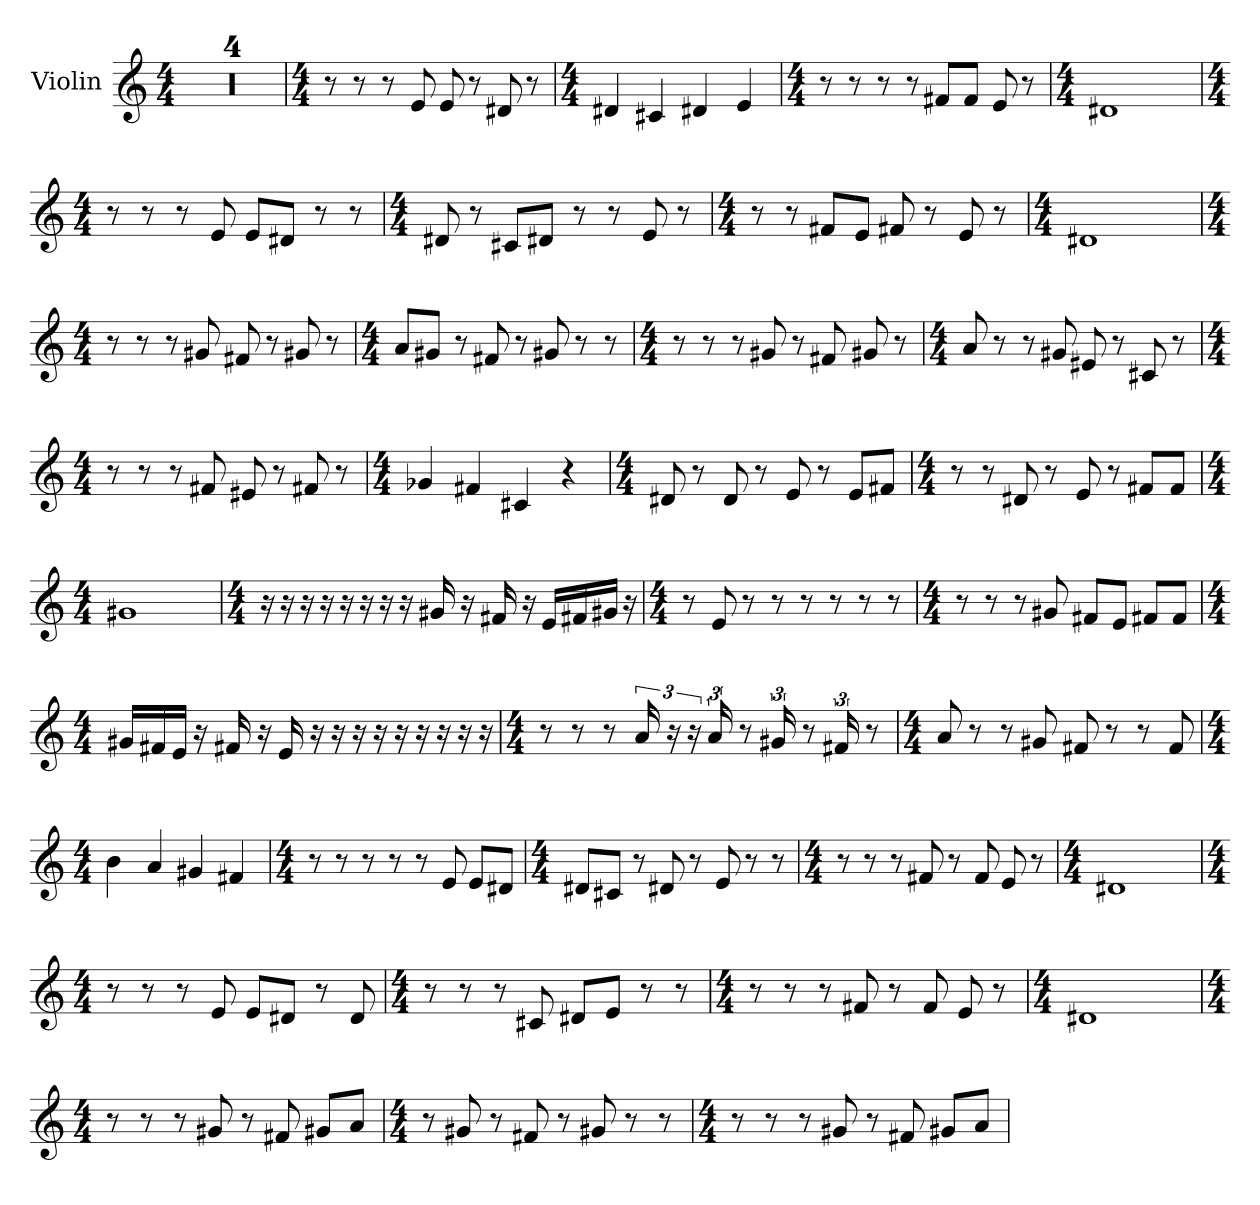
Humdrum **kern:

**kern
*part1
*staff1
*I"Violin
*I'Vln
*M4/4
=
1r
=
*M4/4
1r
=
*M4/4
1r
=
*M4/4
1r
=
*M4/4
8r
8r
8r
8e
8e
8r
8d#X
8r
=
*M4/4
4d#X
4c#X
4d#X
4e
=
*M4/4
8r
8r
8r
8r
8f#XL
8f#J
8e
8r
=
*M4/4
1d#X
=
*M4/4
8r
8r
8r
8e
8eL
8d#XJ
8r
8r
=
*M4/4
8d#X
8r
8c#XL
8d#XJ
8r
8r
8e
8r
=
*M4/4
8r
8r
8f#XL
8eJ
8f#X
8r
8e
8r
=
*M4/4
1d#X
=
*M4/4
8r
8r
8r
8g#X
8f#X
8r
8g#X
8r
=
*M4/4
8aL
8g#XJ
8r
8f#X
8r
8g#X
8r
8r
=
*M4/4
8r
8r
8r
8g#X
8r
8f#X
8g#X
8r
=
*M4/4
8a
8r
8r
8g#X
8e#X
8r
8c#X
8r
=
*M4/4
8r
8r
8r
8f#X
8e#X
8r
8f#X
8r
=
*M4/4
4g-X
4f#X
4c#X
4r
=
*M4/4
8d#X
8r
8d#
8r
8e
8r
8eL
8f#XJ
=
*M4/4
8r
8r
8d#X
8r
8e
8r
8f#XL
8f#J
=
*M4/4
1g#X
=
*M4/4
16r
16r
16r
16r
16r
16r
16r
16r
16g#X
16r
16f#X
16r
16eLL
16f#X
16g#XJJ
16r
=
*M4/4
8r
8e
8r
8r
8r
8r
8r
8r
=
*M4/4
8r
8r
8r
8g#X
8f#XL
8eJ
8f#XL
8f#J
=
*M4/4
16g#XLL
16f#X
16eJJ
16r
16f#X
16r
16e
16r
16r
16r
16r
16r
16r
16r
16r
16r
=
*M4/4
8r
8r
8r
24a
24r
24r
24a
8r
24g#X
8r
24f#X
8r
=
*M4/4
8a
8r
8r
8g#X
8f#X
8r
8r
8f#
=
*M4/4
4b
4a
4g#X
4f#X
=
*M4/4
8r
8r
8r
8r
8r
8e
8eL
8d#XJ
=
*M4/4
8d#XL
8c#XJ
8r
8d#X
8r
8e
8r
8r
=
*M4/4
8r
8r
8r
8f#X
8r
8f#
8e
8r
=
*M4/4
1d#X
=
*M4/4
8r
8r
8r
8e
8eL
8d#XJ
8r
8d#
=
*M4/4
8r
8r
8r
8c#X
8d#XL
8eJ
8r
8r
=
*M4/4
8r
8r
8r
8f#X
8r
8f#
8e
8r
=
*M4/4
1d#X
=
*M4/4
8r
8r
8r
8g#X
8r
8f#X
8g#XL
8aJ
=
*M4/4
8r
8g#X
8r
8f#X
8r
8g#X
8r
8r
=
*M4/4
8r
8r
8r
8g#X
8r
8f#X
8g#XL
8aJ
=
*-
